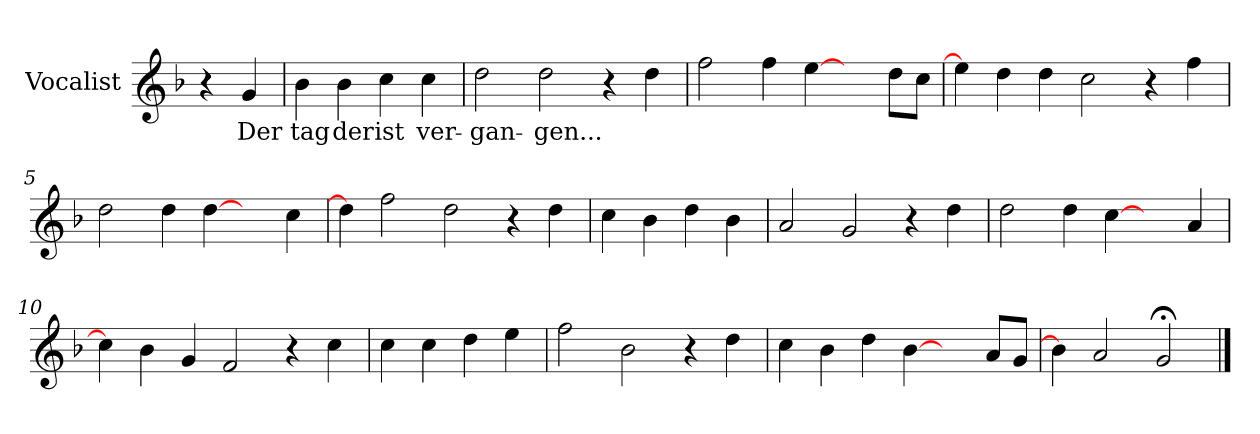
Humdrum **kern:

**kern	**text
*part1	*part1
*staff1	*staff1
*I"Vocalist	*
*k[b-]	*
=	=
4r	.
4g	Der
=1	=1
4b-	tag
4b-	der
4cc	ist
4cc	ver-
=2	=2
2dd	-gan-
2dd	-gen...
4r	.
4dd	.
=3	=3
2ff	.
4ff	.
[4ee	.
4ryy	.
8ddL	.
8ccJ	.
=4	=4
4ee]	.
4dd	.
4dd	.
2cc	.
4r	.
4ff	.
=5	=5
2dd	.
4dd	.
[4dd	.
4ryy	.
4cc	.
=6	=6
4dd]	.
2ff	.
2dd	.
4r	.
4dd	.
=7	=7
4cc	.
4b-	.
4dd	.
4b-	.
=8	=8
2a	.
2g	.
4r	.
4dd	.
=9	=9
2dd	.
4dd	.
[4cc	.
4ryy	.
4a	.
=10	=10
4cc]	.
4b-	.
4g	.
2f	.
4r	.
4cc	.
=11	=11
4cc	.
4cc	.
4dd	.
4ee	.
=12	=12
2ff	.
2b-	.
4r	.
4dd	.
=13	=13
4cc	.
4b-	.
4dd	.
[4b-	.
4ryy	.
8aL	.
8gJ	.
=14	=14
4b-]	.
2a	.
2g;<	.
==	==
*-	*-
